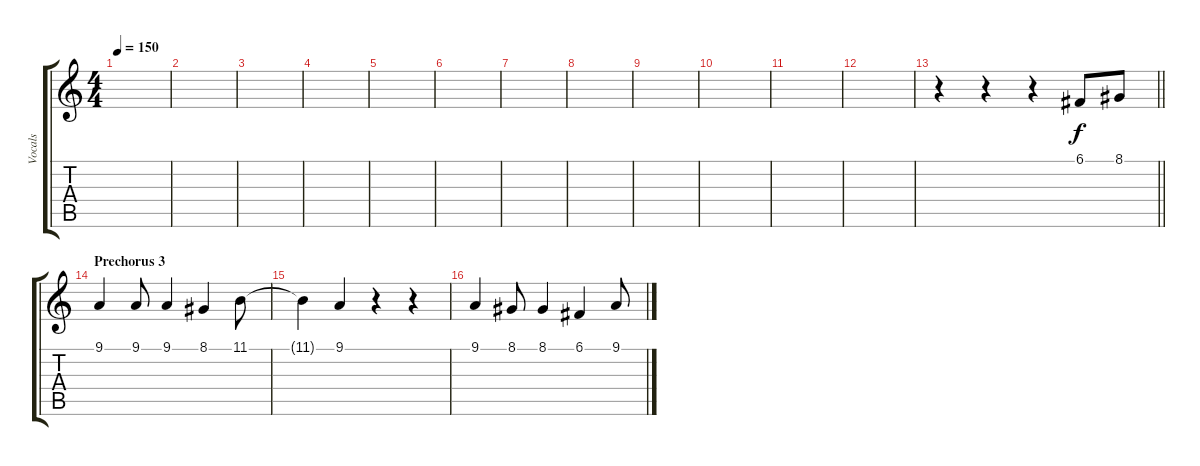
\track ("Vocals" "Vocals") {instrument lead6voice}
\staff {score tabs}
\tuning (C4 G3 Eb3 Bb2 F2 C2) {hide}
\ts (4 4)
\tempo 150
\clef g2
\ks c
|
|
|
|
|
|
|
|
|
|
|
|
\barLineRight lightlight
r.4 r.4 r.4 6.1.8 8.1.8 |
\section ("" "Prechorus 3")
9.1.4 9.1.8 9.1.4 8.1.4 11.1.8 |
11.1{t}.4 9.1.4 r.4 r.4 |
9.1.4 8.1.8 8.1.4 6.1.4 9.1.8
